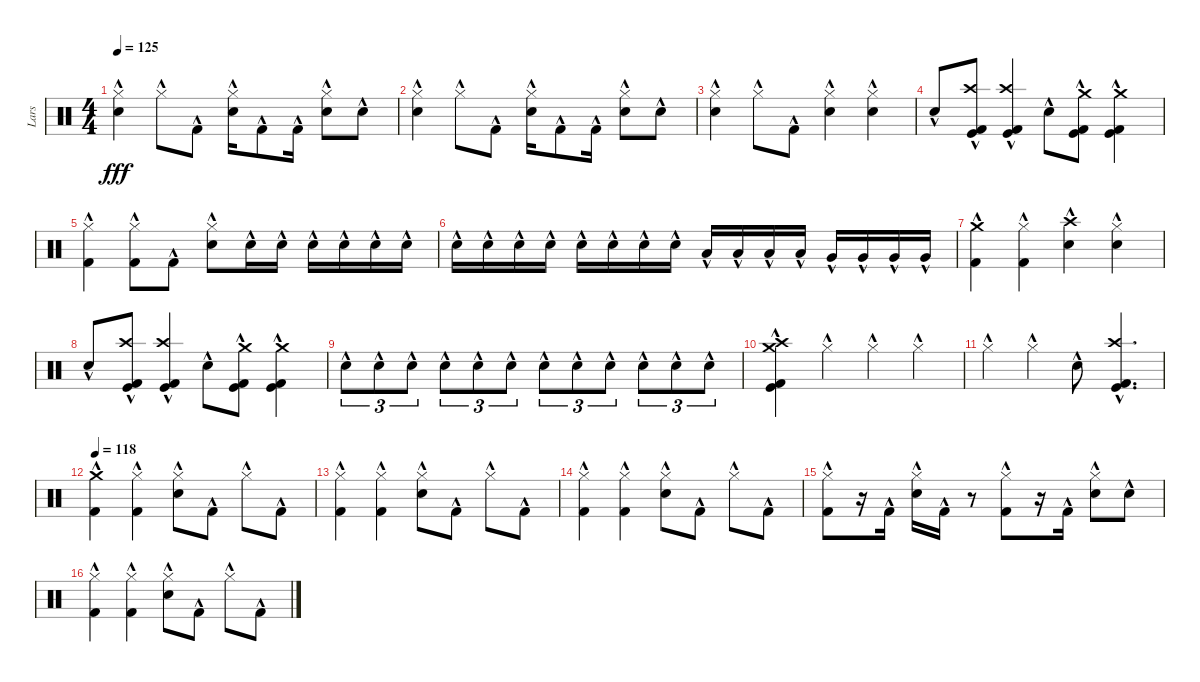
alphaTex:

\track ("Lars" "Lars") {instrument percussion}
\staff {score}
\articulation defaults
\ts (4 4)
\tempo 125
\clef neutral
\ks c
("Hi-Hat (closed)"{hac} "Electric Snare (hit)"{hac}).4{dy fff} "Hi-Hat (closed)"{hac}.8 "Kick (hit) 2"{hac}.8 ("Hi-Hat (closed)"{hac} "Electric Snare (hit)"{hac}).16 "Kick (hit) 2"{hac}.8 "Kick (hit) 2"{hac}.16 ("Hi-Hat (closed)"{hac} "Electric Snare (hit)"{hac}).8 "Electric Snare (hit)"{hac}.8 |
("Hi-Hat (closed)"{hac} "Electric Snare (hit)"{hac}).4 "Hi-Hat (closed)"{hac}.8 "Kick (hit) 2"{hac}.8 ("Hi-Hat (closed)"{hac} "Electric Snare (hit)"{hac}).16 "Kick (hit) 2"{hac}.8 "Kick (hit) 2"{hac}.16 ("Hi-Hat (closed)"{hac} "Electric Snare (hit)"{hac}).8 "Electric Snare (hit)"{hac}.8 |
("Hi-Hat (closed)"{hac} "Electric Snare (hit)"{hac}).4 "Hi-Hat (closed)"{hac}.8 "Kick (hit) 2"{hac}.8 ("Hi-Hat (closed)"{hac} "Electric Snare (hit)"{hac}).4 ("Hi-Hat (closed)"{hac} "Electric Snare (hit)"{hac}).4 |
"Electric Snare (hit)"{hac}.8 ("Crash high (hit)"{hac} "Kick (hit) 2"{hac} "Kick (hit)"{hac}).8 ("Crash high (hit)"{hac} "Kick (hit) 2"{hac} "Kick (hit)"{hac}).4 "Electric Snare (hit)"{hac}.8 ("Crash medium (hit)"{hac} "Kick (hit) 2"{hac} "Kick (hit)"{hac}).8 ("Crash medium (hit)"{hac} "Kick (hit) 2"{hac} "Kick (hit)"{hac}).4 |
("Hi-Hat (closed)"{hac} "Kick (hit) 2"{hac}).4 ("Hi-Hat (closed)"{hac} "Kick (hit) 2"{hac}).8 "Kick (hit) 2"{hac}.8 ("Hi-Hat (closed)"{hac} "Electric Snare (hit)"{hac}).8 "Electric Snare (hit)"{hac}.16 "Electric Snare (hit)"{hac}.16 "Electric Snare (hit)"{hac}.16 "Electric Snare (hit)"{hac}.16 "Electric Snare (hit)"{hac}.16 "Electric Snare (hit)"{hac}.16 |
"Electric Snare (hit)"{hac}.16 "Electric Snare (hit)"{hac}.16 "Electric Snare (hit)"{hac}.16 "Electric Snare (hit)"{hac}.16 "Electric Snare (hit)"{hac}.16 "Electric Snare (hit)"{hac}.16 "Electric Snare (hit)"{hac}.16 "Electric Snare (hit)"{hac}.16 "Low Tom (hit)"{hac}.16 "Low Tom (hit)"{hac}.16 "Low Tom (hit)"{hac}.16 "Low Tom (hit)"{hac}.16 "Very Low Tom (hit)"{hac}.16 "Very Low Tom (hit)"{hac}.16 "Very Low Tom (hit)"{hac}.16 "Very Low Tom (hit)"{hac}.16 |
("Crash medium (hit)"{hac} "Kick (hit) 2"{hac}).4 ("Hi-Hat (closed)"{hac} "Kick (hit) 2"{hac}).4 ("Crash high (hit)"{hac} "Electric Snare (hit)"{hac}).4 ("Hi-Hat (closed)"{hac} "Electric Snare (hit)"{hac}).4 |
"Electric Snare (hit)"{hac}.8 ("Crash high (hit)"{hac} "Kick (hit) 2"{hac} "Kick (hit)"{hac}).8 ("Crash high (hit)"{hac} "Kick (hit) 2"{hac} "Kick (hit)"{hac}).4 "Electric Snare (hit)"{hac}.8 ("Crash medium (hit)"{hac} "Kick (hit) 2"{hac} "Kick (hit)"{hac}).8 ("Crash medium (hit)"{hac} "Kick (hit) 2"{hac} "Kick (hit)"{hac}).4 |
"Electric Snare (hit)"{hac}.8{tu (3 2)} "Electric Snare (hit)"{hac}.8{tu (3 2)} "Electric Snare (hit)"{hac}.8{tu (3 2)} "Electric Snare (hit)"{hac}.8{tu (3 2)} "Electric Snare (hit)"{hac}.8{tu (3 2)} "Electric Snare (hit)"{hac}.8{tu (3 2)} "Electric Snare (hit)"{hac}.8{tu (3 2)} "Electric Snare (hit)"{hac}.8{tu (3 2)} "Electric Snare (hit)"{hac}.8{tu (3 2)} "Electric Snare (hit)"{hac}.8{tu (3 2)} "Electric Snare (hit)"{hac}.8{tu (3 2)} "Electric Snare (hit)"{hac}.8{tu (3 2)} |
("Crash medium (hit)"{hac} "Crash high (hit)"{hac} "Kick (hit) 2"{hac} "Kick (hit)"{hac}).4 "Hi-Hat (closed)"{hac}.4 "Hi-Hat (closed)"{hac}.4 "Hi-Hat (closed)"{hac}.4 |
"Hi-Hat (closed)"{hac}.4 "Hi-Hat (closed)"{hac}.4 "Electric Snare (hit)"{hac}.8 ("Crash high (hit)"{hac} "Kick (hit) 2"{hac} "Kick (hit)"{hac}).4{d} |
\tempo 118
("Crash medium (hit)"{hac} "Kick (hit) 2"{hac}).4 ("Hi-Hat (closed)"{hac} "Kick (hit) 2"{hac}).4 ("Hi-Hat (closed)"{hac} "Electric Snare (hit)"{hac}).8 "Kick (hit) 2"{hac}.8 "Hi-Hat (closed)"{hac}.8 "Kick (hit) 2"{hac}.8 |
("Hi-Hat (closed)"{hac} "Kick (hit) 2"{hac}).4 ("Hi-Hat (closed)"{hac} "Kick (hit) 2"{hac}).4 ("Hi-Hat (closed)"{hac} "Electric Snare (hit)"{hac}).8 "Kick (hit) 2"{hac}.8 "Hi-Hat (closed)"{hac}.8 "Kick (hit) 2"{hac}.8 |
("Hi-Hat (closed)"{hac} "Kick (hit) 2"{hac}).4 ("Hi-Hat (closed)"{hac} "Kick (hit) 2"{hac}).4 ("Hi-Hat (closed)"{hac} "Electric Snare (hit)"{hac}).8 "Kick (hit) 2"{hac}.8 "Hi-Hat (closed)"{hac}.8 "Kick (hit) 2"{hac}.8 |
("Hi-Hat (closed)"{hac} "Kick (hit) 2"{hac}).8 r.16 "Kick (hit) 2"{hac}.16 ("Hi-Hat (closed)"{hac} "Electric Snare (hit)"{hac}).16 "Kick (hit) 2"{hac}.16 r.8 ("Hi-Hat (closed)"{hac} "Kick (hit) 2"{hac}).8 r.16 "Kick (hit) 2"{hac}.16 ("Hi-Hat (closed)"{hac} "Electric Snare (hit)"{hac}).8 "Electric Snare (hit)"{hac}.8 |
("Hi-Hat (closed)"{hac} "Kick (hit) 2"{hac}).4 ("Hi-Hat (closed)"{hac} "Kick (hit) 2"{hac}).4 ("Hi-Hat (closed)"{hac} "Electric Snare (hit)"{hac}).8 "Kick (hit) 2"{hac}.8 "Hi-Hat (closed)"{hac}.8 "Kick (hit) 2"{hac}.8
